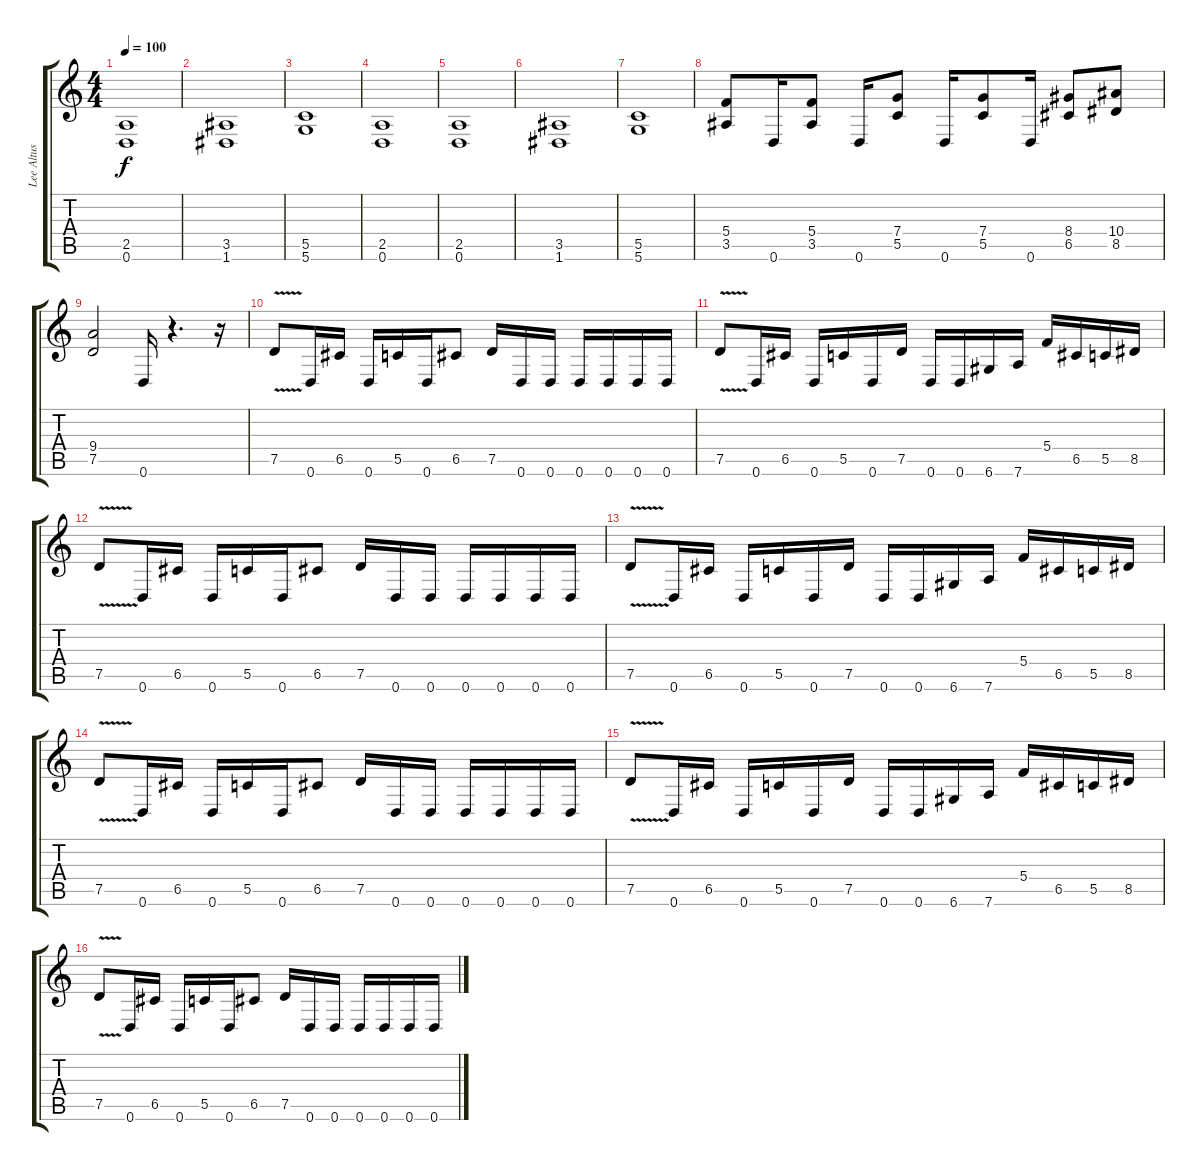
\track ("Lee Altus" "Lee Altus") {instrument distortionguitar}
\staff {score tabs}
\tuning (D4 A3 F3 C3 G2 D2) {hide}
\ts (4 4)
\tempo 100
\clef g2
\ks c
(2.5 0.6).1{dy f instrument distortionguitar} |
(3.5 1.6).1 |
(5.5 5.6).1 |
(2.5 0.6).1 |
(2.5 0.6).1 |
(3.5 1.6).1 |
(5.5 5.6).1 |
(5.4 3.5).8 0.6.16 (5.4 3.5).8 0.6.16 (7.4 5.5).8 0.6.16 (7.4 5.5).8 0.6.16 (8.4 6.5).8 (10.4 8.5).8 |
(9.4 7.5).2 0.6.16 r.4{d} r.16 |
7.5{v}.8 0.6.16 6.5.16 0.6.16 5.5.16 0.6.16 6.5.8 7.5.16 0.6.16 0.6.16 0.6.16 0.6.16 0.6.16 0.6.16 |
7.5{v}.8 0.6.16 6.5.16 0.6.16 5.5.16 0.6.16 7.5.16 0.6.16 0.6.16 6.6.16 7.6.16 5.4.16 6.5.16 5.5.16 8.5.16 |
7.5{v}.8 0.6.16 6.5.16 0.6.16 5.5.16 0.6.16 6.5.8 7.5.16 0.6.16 0.6.16 0.6.16 0.6.16 0.6.16 0.6.16 |
7.5{v}.8 0.6.16 6.5.16 0.6.16 5.5.16 0.6.16 7.5.16 0.6.16 0.6.16 6.6.16 7.6.16 5.4.16 6.5.16 5.5.16 8.5.16 |
7.5{v}.8 0.6.16 6.5.16 0.6.16 5.5.16 0.6.16 6.5.8 7.5.16 0.6.16 0.6.16 0.6.16 0.6.16 0.6.16 0.6.16 |
7.5{v}.8 0.6.16 6.5.16 0.6.16 5.5.16 0.6.16 7.5.16 0.6.16 0.6.16 6.6.16 7.6.16 5.4.16 6.5.16 5.5.16 8.5.16 |
7.5{v}.8 0.6.16 6.5.16 0.6.16 5.5.16 0.6.16 6.5.8 7.5.16 0.6.16 0.6.16 0.6.16 0.6.16 0.6.16 0.6.16
